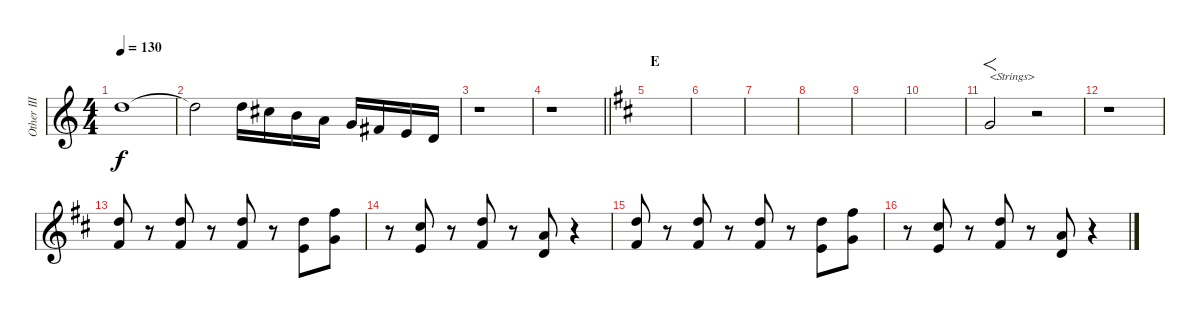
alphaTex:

\track ("Other III" "Other III") {instrument stringensemble1}
\staff {score}
\tuning (E5 B4 G4 D4 A3 E3 B2) {hide}
\ts (4 4)
\tempo 130
\clef g2
\ks c
3.2.1{dy f} |
3.2{t}.2 3.2.16 2.2.16 0.2.16 2.3.16 0.3.16 4.4.16 2.4.16 0.4.16 |
r.1 |
\barLineRight lightlight
r.1 |
\section ("" "E")
\ks d
|
|
|
|
|
|
0.3.2{f txt "<Strings>"} r.2 |
r.1 |
(3.2 4.4).8 r.8 (3.2 4.4).8 r.8 (3.2 4.4).8 r.8 (3.2 2.4).8 (2.1 0.3).8 |
r.8 (2.2 2.4).8 r.8 (3.2 4.4).8 r.8 (2.3 0.4).8 r.4 |
(3.2 4.4).8 r.8 (3.2 4.4).8 r.8 (3.2 4.4).8 r.8 (3.2 2.4).8 (2.1 0.3).8 |
r.8 (2.2 2.4).8 r.8 (3.2 4.4).8 r.8 (2.3 0.4).8 r.4
